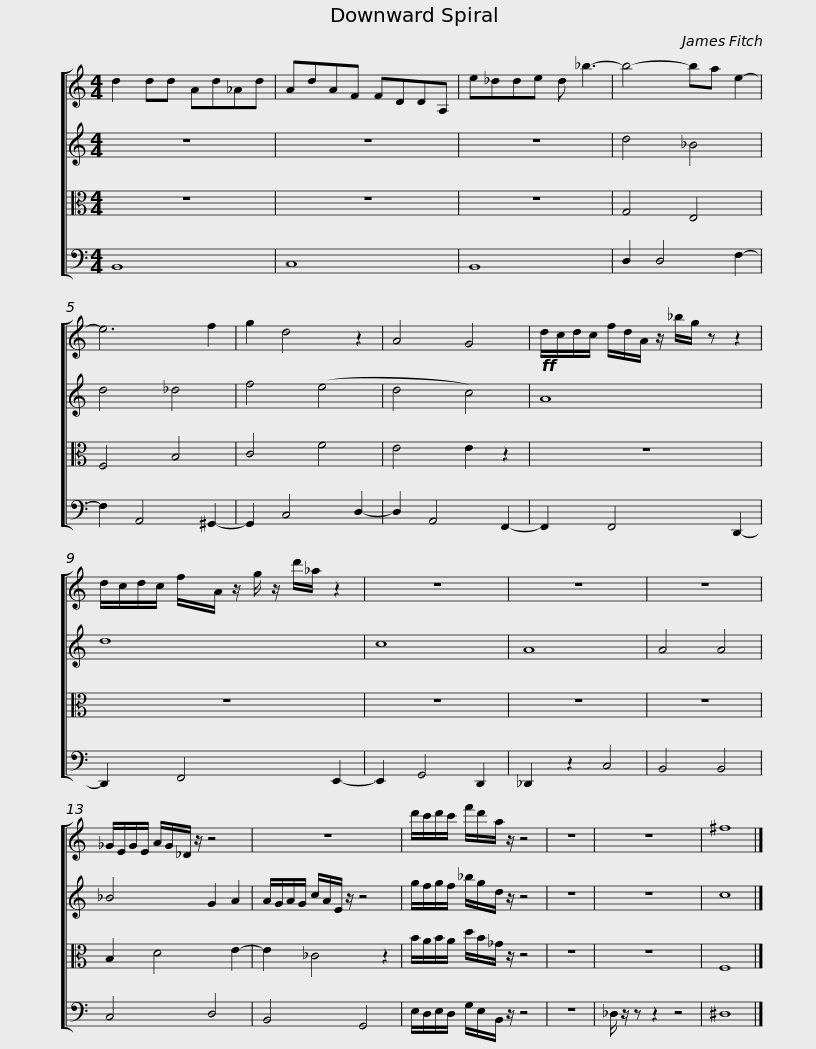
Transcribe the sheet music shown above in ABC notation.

X:1
%%score [ 1 2 3 4 ]
L:1/8
M:4/4
I:linebreak $
K:C
V:1 treble
V:2 treble
V:3 alto
V:4 bass
V:1
 d2 dd Ad_Ad | AdAF FDDA, | e_dde d _b3- | b4- ba e2- | e6 f2 | %5
 g2 d4 z2 |$ A4 G4 |!ff! d/c/d/c/ f/d/A/ z/ _b/g/ z z2 | d/c/d/c/ f/x/A/ z/ g/ z/ d'/_a/ z2 | z8 | %10
 z8 | z8 |$ _G/E/G/E/ A/G/_D/ z/ z4 | z8 | d'/c'/d'/c'/ f'/d'/a/ z/ z4 | %15
 z8 | z8 | ^f8 |] %18
V:2
 z8 | z8 | z8 | d4 _B4 | d4 _d4 | %5
 f4 (e4 |$ d4 c4) | A8 | d8 | c8 | %10
 A8 | A4 A4 |$ _B4 G2 A2 | A/G/A/G/ c/A/E/ z/ z4 | g/f/g/f/ _b/g/d/ z/ z4 | %15
 z8 | z8 | c8 |] %18
V:3
 z8 | z8 | z8 | G,4 E,4 | F,4 B,4 | %5
 C4 F4 |$ E4 E2 z2 | z8 | z8 | z8 | %10
 z8 | z8 |$ B,2 D4 E2- | E2 _C4 z2 | B/A/B/A/ d/B/_G/ z/ z4 | %15
 z8 | z8 | F,8 |] %18
V:4
 B,,8 | C,8 | B,,8 | D,2 D,4 F,2- | F,2 A,,4 ^G,,2- | %5
 G,,2 C,4 D,2- |$ D,2 A,,4 F,,2- | F,,2 F,,4 D,,2- | D,,2 F,,4 E,,2- | E,,2 G,,4 D,,2 | %10
 _D,,2 z2 C,4 | B,,4 B,,4 |$ C,4 D,4 | B,,4 G,,4 | E,/D,/E,/D,/ G,/E,/B,,/ z/ z4 | %15
 z8 | _D,/ z/ z z2 z4 | ^D,8 |] %18
